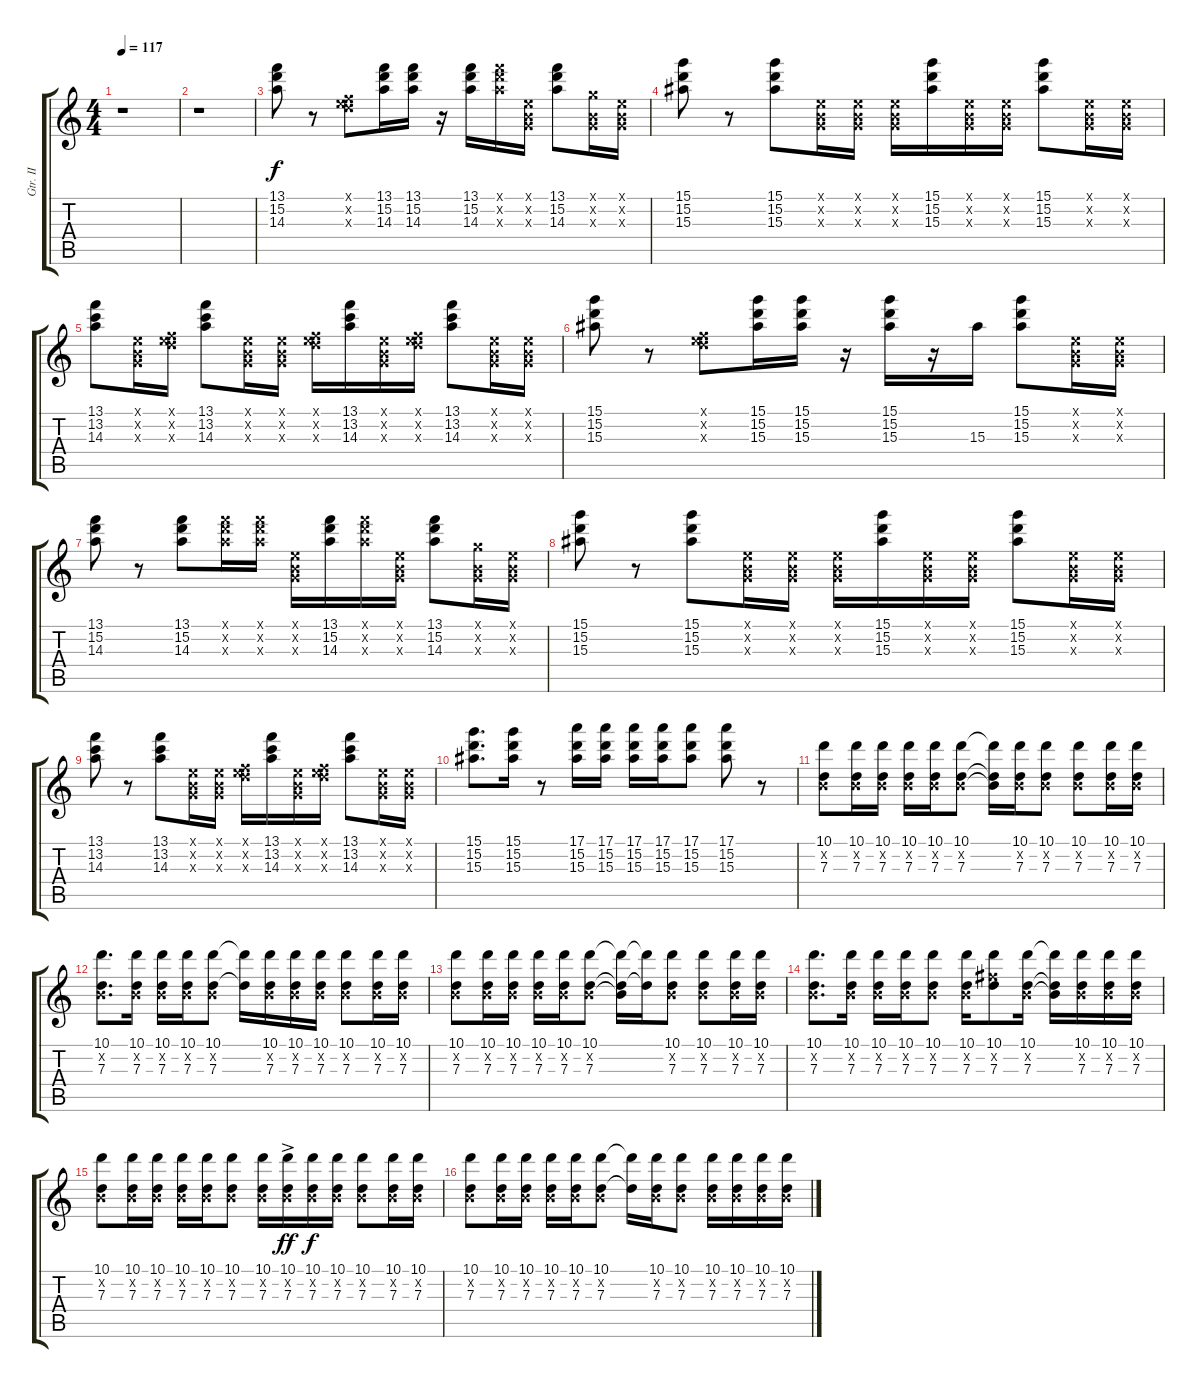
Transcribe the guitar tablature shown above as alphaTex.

\track ("Gtr. II" "Gtr. II") {instrument electricguitarclean}
\staff {score tabs}
\tuning (E4 B3 G3 D3 A2 E2) {hide}
\ts (4 4)
\tempo 117
\clef g2
\ks c
r.1{dy f} |
r.1 |
(13.1 15.2 14.3).8 r.8 (0.1{x} 6.2{x} 7.3{x}).8 (13.1 15.2 14.3).16 (13.1 15.2 14.3).16 r.16 (13.1 15.2 14.3).16 (13.1{x} 15.2{x} 14.3{x}).16 (0.1{x} 0.2{x} 0.3{x}).16 (13.1 15.2 14.3).8 (3.1{x} 0.2{x} 0.3{x}).16 (0.1{x} 0.2{x} 0.3{x}).16 |
(15.1 15.2 15.3).8 r.8 (15.1 15.2 15.3).8 (0.1{x} 0.2{x} 0.3{x}).16 (0.1{x} 0.2{x} 0.3{x}).16 (0.1{x} 0.2{x} 0.3{x}).16 (15.1 15.2 15.3).16 (0.1{x} 0.2{x} 0.3{x}).16 (0.1{x} 0.2{x} 0.3{x}).16 (15.1 15.2 15.3).8 (0.1{x} 0.2{x} 0.3{x}).16 (0.1{x} 0.2{x} 0.3{x}).16 |
(13.1 13.2 14.3).8 (0.1{x} 0.2{x} 0.3{x}).16 (0.1{x} 6.2{x} 7.3{x}).16 (13.1 13.2 14.3).8 (0.1{x} 0.2{x} 0.3{x}).16 (0.1{x} 0.2{x} 0.3{x}).16 (0.1{x} 6.2{x} 7.3{x}).16 (13.1 13.2 14.3).16 (0.1{x} 0.2{x} 0.3{x}).16 (0.1{x} 6.2{x} 7.3{x}).16 (13.1 13.2 14.3).8 (0.1{x} 0.2{x} 0.3{x}).16 (0.1{x} 0.2{x} 0.3{x}).16 |
(15.1 15.2 15.3).8 r.8 (0.1{x} 6.2{x} 7.3{x}).8 (15.1 15.2 15.3).16 (15.1 15.2 15.3).16 r.16 (15.1 15.2 15.3).16 r.16 15.3.16 (15.1 15.2 15.3).8 (0.1{x} 0.2{x} 0.3{x}).16 (0.1{x} 0.2{x} 0.3{x}).16 |
(13.1 15.2 14.3).8 r.8 (13.1 15.2 14.3).8 (13.1{x} 15.2{x} 14.3{x}).16 (13.1{x} 15.2{x} 14.3{x}).16 (0.1{x} 0.2{x} 0.3{x}).16 (13.1 15.2 14.3).16 (13.1{x} 15.2{x} 14.3{x}).16 (0.1{x} 0.2{x} 0.3{x}).16 (13.1 15.2 14.3).8 (3.1{x} 0.2{x} 0.3{x}).16 (0.1{x} 0.2{x} 0.3{x}).16 |
(15.1 15.2 15.3).8 r.8 (15.1 15.2 15.3).8 (0.1{x} 0.2{x} 0.3{x}).16 (0.1{x} 0.2{x} 0.3{x}).16 (0.1{x} 0.2{x} 0.3{x}).16 (15.1 15.2 15.3).16 (0.1{x} 0.2{x} 0.3{x}).16 (0.1{x} 0.2{x} 0.3{x}).16 (15.1 15.2 15.3).8 (0.1{x} 0.2{x} 0.3{x}).16 (0.1{x} 0.2{x} 0.3{x}).16 |
(13.1 13.2 14.3).8 r.8 (13.1 13.2 14.3).8 (0.1{x} 0.2{x} 0.3{x}).16 (0.1{x} 0.2{x} 0.3{x}).16 (0.1{x} 6.2{x} 7.3{x}).16 (13.1 13.2 14.3).16 (0.1{x} 0.2{x} 0.3{x}).16 (0.1{x} 6.2{x} 7.3{x}).16 (13.1 13.2 14.3).8 (0.1{x} 0.2{x} 0.3{x}).16 (0.1{x} 0.2{x} 0.3{x}).16 |
(15.1 15.2 15.3).8{d} (15.1 15.2 15.3).16 r.8 (17.1 15.2 15.3).16 (17.1 15.2 15.3).16 (17.1 15.2 15.3).16 (17.1 15.2 15.3).16 (17.1 15.2 15.3).8 (17.1 15.2 15.3).8 r.8 |
(10.1 0.2{x} 7.3).8 (10.1 0.2{x} 7.3).16 (10.1 0.2{x} 7.3).16 (10.1 0.2{x} 7.3).16 (10.1 0.2{x} 7.3).16 (10.1 0.2{x} 7.3).8 (10.1{t} 0.2{t} 7.3{t}).16 (10.1 0.2{x} 7.3).16 (10.1 0.2{x} 7.3).8 (10.1 0.2{x} 7.3).8 (10.1 0.2{x} 7.3).16 (10.1 0.2{x} 7.3).16 |
(10.1 0.2{x} 7.3).8{d} (10.1 0.2{x} 7.3).16 (10.1 0.2{x} 7.3).16 (10.1 0.2{x} 7.3).16 (10.1 0.2{x} 7.3).8 (10.1{t} 7.3{t}).16 (10.1 0.2{x} 7.3).16 (10.1 0.2{x} 7.3).16 (10.1 0.2{x} 7.3).16 (10.1 0.2{x} 7.3).8 (10.1 0.2{x} 7.3).16 (10.1 0.2{x} 7.3).16 |
(10.1 0.2{x} 7.3).8 (10.1 0.2{x} 7.3).16 (10.1 0.2{x} 7.3).16 (10.1 0.2{x} 7.3).16 (10.1 0.2{x} 7.3).16 (10.1 0.2{x} 7.3).8 (10.1{t} 0.2{t} 7.3{t}).16 (10.1{t} 7.3{t}).16 (10.1 0.2{x} 7.3).8 (10.1 0.2{x} 7.3).8 (10.1 0.2{x} 7.3).16 (10.1 0.2{x} 7.3).16 |
(10.1 0.2{x} 7.3).8{d} (10.1 0.2{x} 7.3).16 (10.1 0.2{x} 7.3).16 (10.1 0.2{x} 7.3).16 (10.1 0.2{x} 7.3).8 (10.1 0.2{x} 7.3).16 (10.1 7.2{x} 7.3).8 (10.1 0.2{x} 7.3).16 (10.1{t} 0.2{t} 7.3{t}).16 (10.1 0.2{x} 7.3).16 (10.1 0.2{x} 7.3).16 (10.1 0.2{x} 7.3).16 |
(10.1 0.2{x} 7.3).8 (10.1 0.2{x} 7.3).16 (10.1 0.2{x} 7.3).16 (10.1 0.2{x} 7.3).16 (10.1 0.2{x} 7.3).16 (10.1 0.2{x} 7.3).8 (10.1 0.2{x} 7.3).16 (10.1{ac} 0.2{ac x} 7.3{ac}).16{dy ff} (10.1 0.2{x} 7.3).16{dy f} (10.1 0.2{x} 7.3).16 (10.1 0.2{x} 7.3).8 (10.1 0.2{x} 7.3).16 (10.1 0.2{x} 7.3).16 |
(10.1 0.2{x} 7.3).8 (10.1 0.2{x} 7.3).16 (10.1 0.2{x} 7.3).16 (10.1 0.2{x} 7.3).16 (10.1 0.2{x} 7.3).16 (10.1 0.2{x} 7.3).8 (10.1{t} 7.3{t}).16 (10.1 0.2{x} 7.3).16 (10.1 0.2{x} 7.3).8 (10.1 0.2{x} 7.3).16 (10.1 0.2{x} 7.3).16 (10.1 0.2{x} 7.3).16 (10.1 0.2{x} 7.3).16
